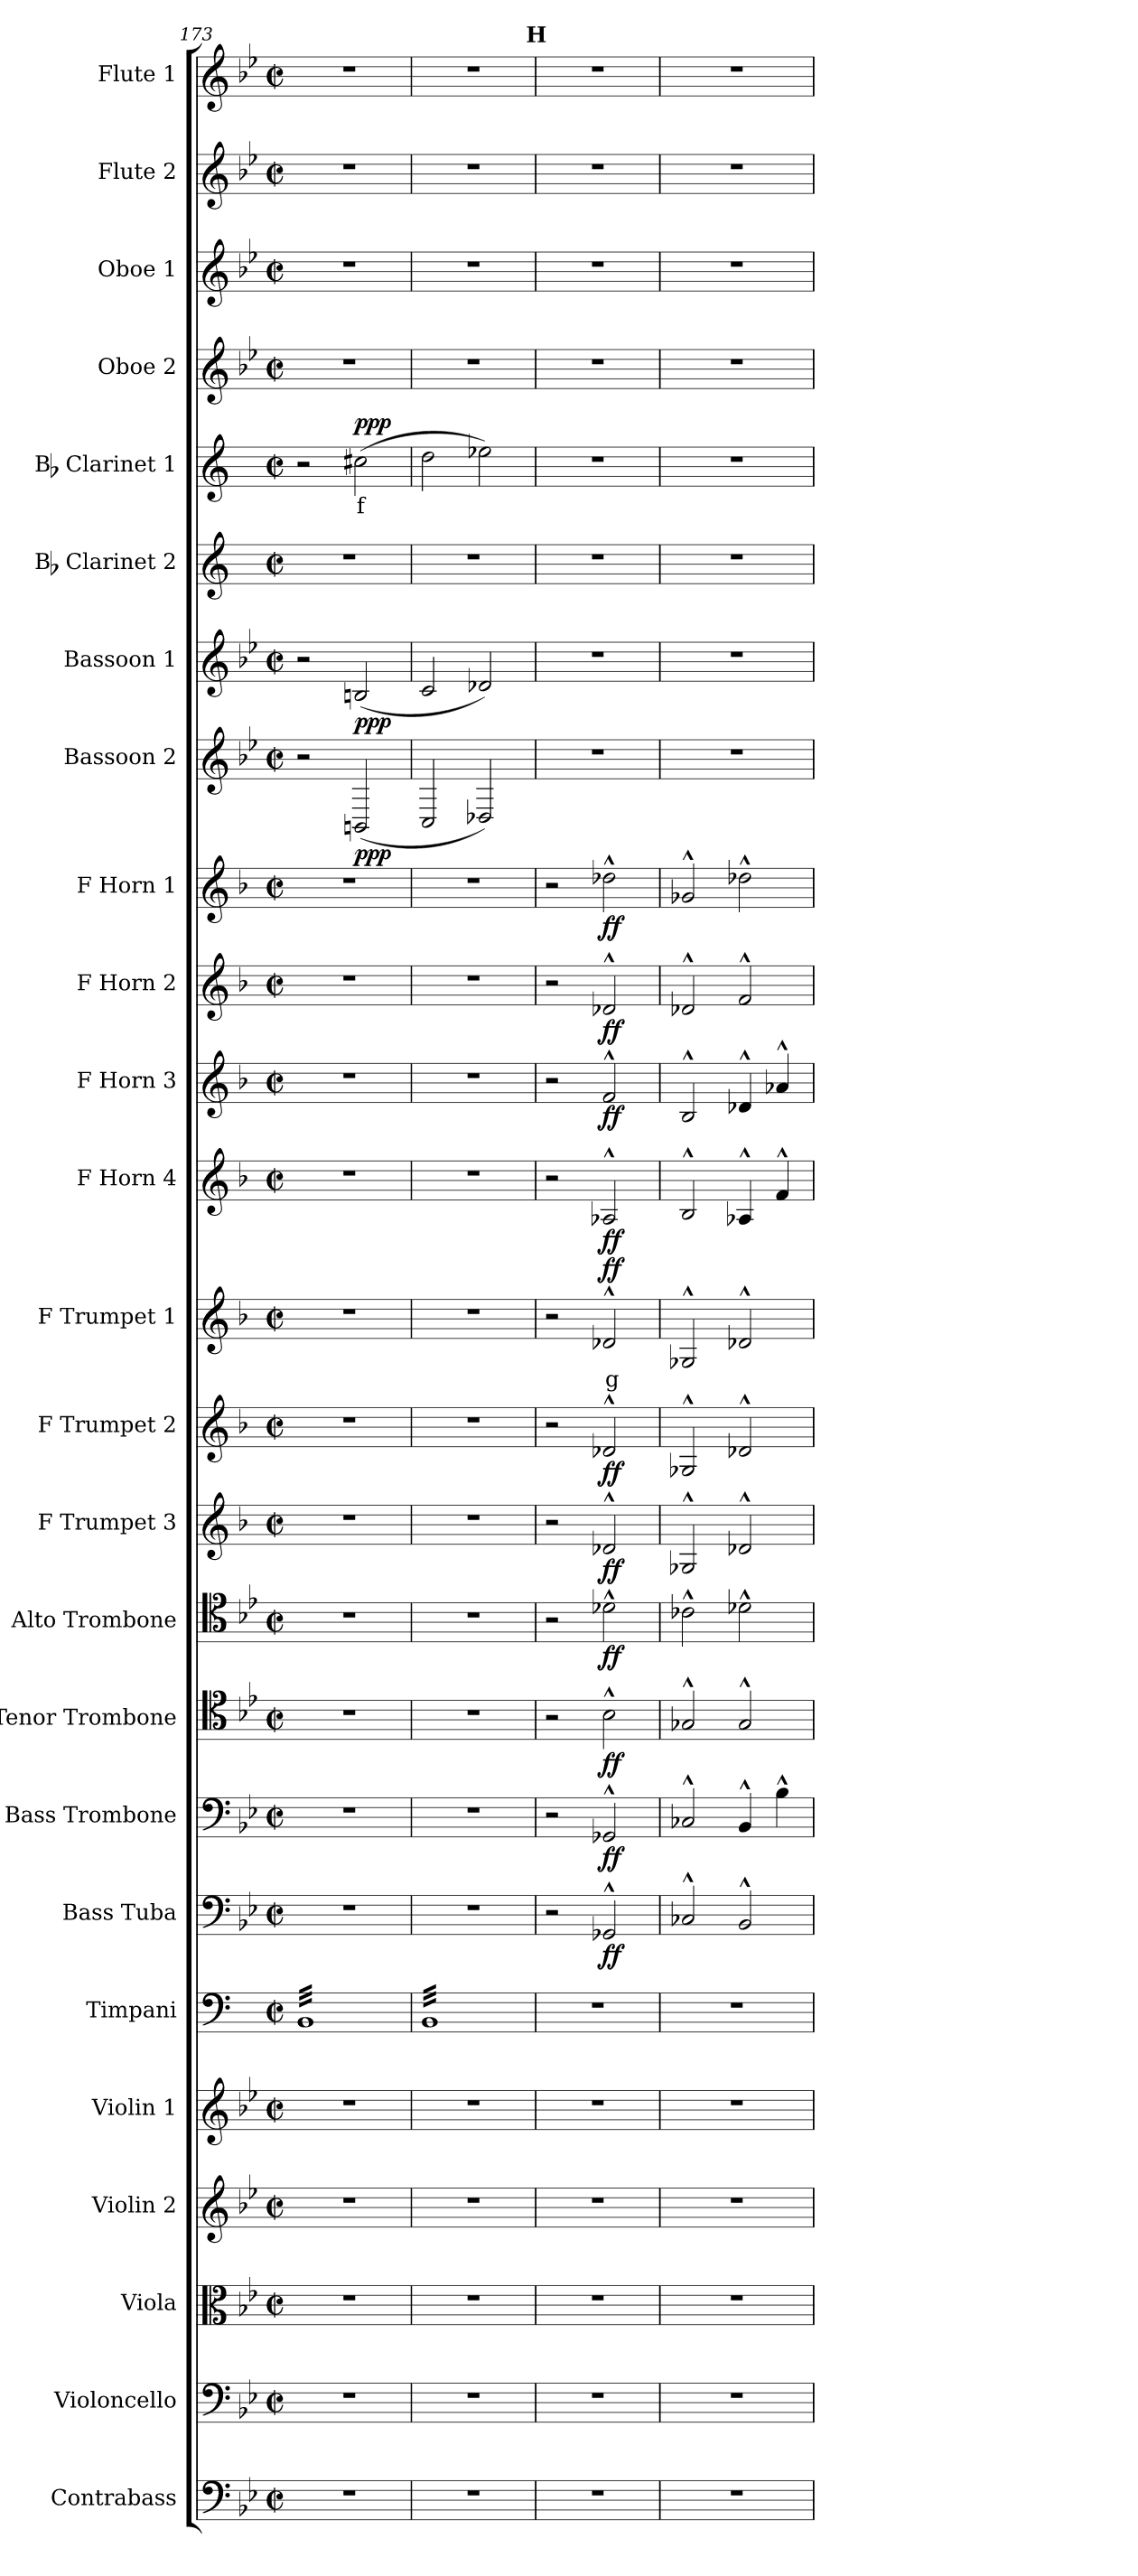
**kern	**kern	**kern	**kern	**kern	**kern	**kern	**dynam	**kern	**dynam	**kern	**dynam	**kern	**dynam	**kern	**dynam	**kern	**dynam	**kern	**text	**dynam	**kern	**dynam	**kern	**dynam	**kern	**dynam	**kern	**dynam	**kern	**dynam	**kern	**dynam	**kern	**kern	**text	**dynam	**kern	**kern	**kern	**kern
*part25	*part24	*part23	*part22	*part21	*part20	*part19	*part19	*part18	*part18	*part17	*part17	*part16	*part16	*part15	*part15	*part14	*part14	*part13	*part13	*part13	*part12	*part12	*part11	*part11	*part10	*part10	*part9	*part9	*part8	*part8	*part7	*part7	*part6	*part5	*part5	*part5	*part4	*part3	*part2	*part1
*staff25	*staff24	*staff23	*staff22	*staff21	*staff20	*staff19	*staff19	*staff18	*staff18	*staff17	*staff17	*staff16	*staff16	*staff15	*staff15	*staff14	*staff14	*staff13	*staff13	*staff13	*staff12	*staff12	*staff11	*staff11	*staff10	*staff10	*staff9	*staff9	*staff8	*staff8	*staff7	*staff7	*staff6	*staff5	*staff5	*staff5	*staff4	*staff3	*staff2	*staff1
*I"Contrabass	*I"Violoncello	*I"Viola	*I"Violin 2	*I"Violin 1	*I"Timpani	*I"Bass Tuba	*	*I"Bass Trombone	*	*I"Tenor Trombone	*	*I"Alto Trombone	*	*I"F Trumpet 3	*	*I"F Trumpet 2	*	*I"F Trumpet 1	*	*	*I"F Horn 4	*	*I"F Horn 3	*	*I"F Horn 2	*	*I"F Horn 1	*	*I"Bassoon 2	*	*I"Bassoon 1	*	*I"Bb Clarinet 2	*I"Bb Clarinet 1	*	*	*I"Oboe 2	*I"Oboe 1	*I"Flute 2	*I"Flute 1
*I'Cb	*I'Vc	*I'Vla	*I'Vln 2	*I'Vln 1	*I'Timp	*I'B Tba	*	*I'B Trb	*	*I'T Trb	*	*I'A Trb	*	*I'Tpt 3	*	*I'Tpt 2	*	*I'Tpt 1	*	*	*I'Hn 4	*	*I'Hn 3	*	*I'Hn 2	*	*I'Hn 1	*	*I'Bsn 2	*	*I'Bsn 1	*	*I'Cl 2	*I'Cl 1	*	*	*I'Ob 2	*I'Ob 1	*I'Fl 2	*I'Fl 1
*clefF4	*clefF4	*clefC3	*clefG2	*clefG2	*clefF4	*clefF4	*	*clefF4	*	*clefC4	*	*clefC4	*	*clefG2	*	*clefG2	*	*clefG2	*	*	*clefG2	*	*clefG2	*	*clefG2	*	*clefG2	*	*clefG2	*	*clefG2	*	*clefG2	*clefG2	*	*	*clefG2	*clefG2	*clefG2	*clefG2
*ITrd7c12	*	*	*	*	*	*	*	*	*	*	*	*	*	*ITrd-3c-5	*	*ITrd-3c-5	*	*ITrd-3c-5	*	*	*ITrd4c7	*	*ITrd4c7	*	*ITrd4c7	*	*ITrd4c7	*	*	*	*	*	*ITrd1c2	*ITrd1c2	*	*	*	*	*	*
*k[b-e-]	*k[b-e-]	*k[b-e-]	*k[b-e-]	*k[b-e-]	*k[]	*k[b-e-]	*	*k[b-e-]	*	*k[b-e-]	*	*k[b-e-]	*	*k[b-e-]	*	*k[b-e-]	*	*k[b-e-]	*	*	*k[b-e-]	*	*k[b-e-]	*	*k[b-e-]	*	*k[b-e-]	*	*k[b-e-]	*	*k[b-e-]	*	*k[b-e-]	*k[b-e-]	*	*	*k[b-e-]	*k[b-e-]	*k[b-e-]	*k[b-e-]
*M2/2	*M2/2	*M2/2	*M2/2	*M2/2	*M2/2	*M2/2	*	*M2/2	*	*M2/2	*	*M2/2	*	*M2/2	*	*M2/2	*	*M2/2	*	*	*M2/2	*	*M2/2	*	*M2/2	*	*M2/2	*	*M2/2	*	*M2/2	*	*M2/2	*M2/2	*	*	*M2/2	*M2/2	*M2/2	*M2/2
*met(c|)	*met(c|)	*met(c|)	*met(c|)	*met(c|)	*met(c|)	*met(c|)	*	*met(c|)	*	*met(c|)	*	*met(c|)	*	*met(c|)	*	*met(c|)	*	*met(c|)	*	*	*met(c|)	*	*met(c|)	*	*met(c|)	*	*met(c|)	*	*met(c|)	*	*met(c|)	*	*met(c|)	*met(c|)	*	*	*met(c|)	*met(c|)	*met(c|)	*met(c|)
=173	=173	=173	=173	=173	=173	=173	=173	=173	=173	=173	=173	=173	=173	=173	=173	=173	=173	=173	=173	=173	=173	=173	=173	=173	=173	=173	=173	=173	=173	=173	=173	=173	=173	=173	=173	=173	=173	=173	=173	=173
*	*	*	*	*	*tremolo	*	*	*	*	*	*	*	*	*	*	*	*	*	*	*	*	*	*	*	*	*	*	*	*	*	*	*	*	*	*	*	*	*	*	*
1r	1r	1r	1r	1r	32BBLLL	1r	.	1r	.	1r	.	1r	.	1r	.	1r	.	1r	.	.	1r	.	1r	.	1r	.	1r	.	2r	.	2r	.	1r	2r	.	.	1r	1r	1r	1r
.	.	.	.	.	32BB	.	.	.	.	.	.	.	.	.	.	.	.	.	.	.	.	.	.	.	.	.	.	.	.	.	.	.	.	.	.	.	.	.	.	.
.	.	.	.	.	32BB	.	.	.	.	.	.	.	.	.	.	.	.	.	.	.	.	.	.	.	.	.	.	.	.	.	.	.	.	.	.	.	.	.	.	.
.	.	.	.	.	32BB	.	.	.	.	.	.	.	.	.	.	.	.	.	.	.	.	.	.	.	.	.	.	.	.	.	.	.	.	.	.	.	.	.	.	.
.	.	.	.	.	32BB	.	.	.	.	.	.	.	.	.	.	.	.	.	.	.	.	.	.	.	.	.	.	.	.	.	.	.	.	.	.	.	.	.	.	.
.	.	.	.	.	32BB	.	.	.	.	.	.	.	.	.	.	.	.	.	.	.	.	.	.	.	.	.	.	.	.	.	.	.	.	.	.	.	.	.	.	.
.	.	.	.	.	32BB	.	.	.	.	.	.	.	.	.	.	.	.	.	.	.	.	.	.	.	.	.	.	.	.	.	.	.	.	.	.	.	.	.	.	.
.	.	.	.	.	32BB	.	.	.	.	.	.	.	.	.	.	.	.	.	.	.	.	.	.	.	.	.	.	.	.	.	.	.	.	.	.	.	.	.	.	.
.	.	.	.	.	32BB	.	.	.	.	.	.	.	.	.	.	.	.	.	.	.	.	.	.	.	.	.	.	.	.	.	.	.	.	.	.	.	.	.	.	.
.	.	.	.	.	32BB	.	.	.	.	.	.	.	.	.	.	.	.	.	.	.	.	.	.	.	.	.	.	.	.	.	.	.	.	.	.	.	.	.	.	.
.	.	.	.	.	32BB	.	.	.	.	.	.	.	.	.	.	.	.	.	.	.	.	.	.	.	.	.	.	.	.	.	.	.	.	.	.	.	.	.	.	.
.	.	.	.	.	32BB	.	.	.	.	.	.	.	.	.	.	.	.	.	.	.	.	.	.	.	.	.	.	.	.	.	.	.	.	.	.	.	.	.	.	.
.	.	.	.	.	32BB	.	.	.	.	.	.	.	.	.	.	.	.	.	.	.	.	.	.	.	.	.	.	.	.	.	.	.	.	.	.	.	.	.	.	.
.	.	.	.	.	32BB	.	.	.	.	.	.	.	.	.	.	.	.	.	.	.	.	.	.	.	.	.	.	.	.	.	.	.	.	.	.	.	.	.	.	.
.	.	.	.	.	32BB	.	.	.	.	.	.	.	.	.	.	.	.	.	.	.	.	.	.	.	.	.	.	.	.	.	.	.	.	.	.	.	.	.	.	.
.	.	.	.	.	32BB	.	.	.	.	.	.	.	.	.	.	.	.	.	.	.	.	.	.	.	.	.	.	.	.	.	.	.	.	.	.	.	.	.	.	.
!	!	!	!	!	!	!	!	!	!	!	!	!	!	!	!	!	!	!	!	!	!	!	!	!	!	!	!	!	!	!LO:DY:b	!	!LO:DY:b	!	!	!LO:LY:b:color=#FF0000	!LO:DY:b	!	!	!	!
.	.	.	.	.	32BB	.	.	.	.	.	.	.	.	.	.	.	.	.	.	.	.	.	.	.	.	.	.	.	(2BBn/	ppp	(2Bn/	ppp	.	(2bn\	f	ppp	.	.	.	.
.	.	.	.	.	32BB	.	.	.	.	.	.	.	.	.	.	.	.	.	.	.	.	.	.	.	.	.	.	.	.	.	.	.	.	.	.	.	.	.	.	.
.	.	.	.	.	32BB	.	.	.	.	.	.	.	.	.	.	.	.	.	.	.	.	.	.	.	.	.	.	.	.	.	.	.	.	.	.	.	.	.	.	.
.	.	.	.	.	32BB	.	.	.	.	.	.	.	.	.	.	.	.	.	.	.	.	.	.	.	.	.	.	.	.	.	.	.	.	.	.	.	.	.	.	.
.	.	.	.	.	32BB	.	.	.	.	.	.	.	.	.	.	.	.	.	.	.	.	.	.	.	.	.	.	.	.	.	.	.	.	.	.	.	.	.	.	.
.	.	.	.	.	32BB	.	.	.	.	.	.	.	.	.	.	.	.	.	.	.	.	.	.	.	.	.	.	.	.	.	.	.	.	.	.	.	.	.	.	.
.	.	.	.	.	32BB	.	.	.	.	.	.	.	.	.	.	.	.	.	.	.	.	.	.	.	.	.	.	.	.	.	.	.	.	.	.	.	.	.	.	.
.	.	.	.	.	32BB	.	.	.	.	.	.	.	.	.	.	.	.	.	.	.	.	.	.	.	.	.	.	.	.	.	.	.	.	.	.	.	.	.	.	.
.	.	.	.	.	32BB	.	.	.	.	.	.	.	.	.	.	.	.	.	.	.	.	.	.	.	.	.	.	.	.	.	.	.	.	.	.	.	.	.	.	.
.	.	.	.	.	32BB	.	.	.	.	.	.	.	.	.	.	.	.	.	.	.	.	.	.	.	.	.	.	.	.	.	.	.	.	.	.	.	.	.	.	.
.	.	.	.	.	32BB	.	.	.	.	.	.	.	.	.	.	.	.	.	.	.	.	.	.	.	.	.	.	.	.	.	.	.	.	.	.	.	.	.	.	.
.	.	.	.	.	32BB	.	.	.	.	.	.	.	.	.	.	.	.	.	.	.	.	.	.	.	.	.	.	.	.	.	.	.	.	.	.	.	.	.	.	.
.	.	.	.	.	32BB	.	.	.	.	.	.	.	.	.	.	.	.	.	.	.	.	.	.	.	.	.	.	.	.	.	.	.	.	.	.	.	.	.	.	.
.	.	.	.	.	32BB	.	.	.	.	.	.	.	.	.	.	.	.	.	.	.	.	.	.	.	.	.	.	.	.	.	.	.	.	.	.	.	.	.	.	.
.	.	.	.	.	32BB	.	.	.	.	.	.	.	.	.	.	.	.	.	.	.	.	.	.	.	.	.	.	.	.	.	.	.	.	.	.	.	.	.	.	.
.	.	.	.	.	32BBJJJ	.	.	.	.	.	.	.	.	.	.	.	.	.	.	.	.	.	.	.	.	.	.	.	.	.	.	.	.	.	.	.	.	.	.	.
=174	=174	=174	=174	=174	=174	=174	=174	=174	=174	=174	=174	=174	=174	=174	=174	=174	=174	=174	=174	=174	=174	=174	=174	=174	=174	=174	=174	=174	=174	=174	=174	=174	=174	=174	=174	=174	=174	=174	=174	=174
1r	1r	1r	1r	1r	32BBLLL	1r	.	1r	.	1r	.	1r	.	1r	.	1r	.	1r	.	.	1r	.	1r	.	1r	.	1r	.	2C/	.	2c/	.	1r	2cc\	.	.	1r	1r	1r	1r
.	.	.	.	.	32BB	.	.	.	.	.	.	.	.	.	.	.	.	.	.	.	.	.	.	.	.	.	.	.	.	.	.	.	.	.	.	.	.	.	.	.
.	.	.	.	.	32BB	.	.	.	.	.	.	.	.	.	.	.	.	.	.	.	.	.	.	.	.	.	.	.	.	.	.	.	.	.	.	.	.	.	.	.
.	.	.	.	.	32BB	.	.	.	.	.	.	.	.	.	.	.	.	.	.	.	.	.	.	.	.	.	.	.	.	.	.	.	.	.	.	.	.	.	.	.
.	.	.	.	.	32BB	.	.	.	.	.	.	.	.	.	.	.	.	.	.	.	.	.	.	.	.	.	.	.	.	.	.	.	.	.	.	.	.	.	.	.
.	.	.	.	.	32BB	.	.	.	.	.	.	.	.	.	.	.	.	.	.	.	.	.	.	.	.	.	.	.	.	.	.	.	.	.	.	.	.	.	.	.
.	.	.	.	.	32BB	.	.	.	.	.	.	.	.	.	.	.	.	.	.	.	.	.	.	.	.	.	.	.	.	.	.	.	.	.	.	.	.	.	.	.
.	.	.	.	.	32BB	.	.	.	.	.	.	.	.	.	.	.	.	.	.	.	.	.	.	.	.	.	.	.	.	.	.	.	.	.	.	.	.	.	.	.
.	.	.	.	.	32BB	.	.	.	.	.	.	.	.	.	.	.	.	.	.	.	.	.	.	.	.	.	.	.	.	.	.	.	.	.	.	.	.	.	.	.
.	.	.	.	.	32BB	.	.	.	.	.	.	.	.	.	.	.	.	.	.	.	.	.	.	.	.	.	.	.	.	.	.	.	.	.	.	.	.	.	.	.
.	.	.	.	.	32BB	.	.	.	.	.	.	.	.	.	.	.	.	.	.	.	.	.	.	.	.	.	.	.	.	.	.	.	.	.	.	.	.	.	.	.
.	.	.	.	.	32BB	.	.	.	.	.	.	.	.	.	.	.	.	.	.	.	.	.	.	.	.	.	.	.	.	.	.	.	.	.	.	.	.	.	.	.
.	.	.	.	.	32BB	.	.	.	.	.	.	.	.	.	.	.	.	.	.	.	.	.	.	.	.	.	.	.	.	.	.	.	.	.	.	.	.	.	.	.
.	.	.	.	.	32BB	.	.	.	.	.	.	.	.	.	.	.	.	.	.	.	.	.	.	.	.	.	.	.	.	.	.	.	.	.	.	.	.	.	.	.
.	.	.	.	.	32BB	.	.	.	.	.	.	.	.	.	.	.	.	.	.	.	.	.	.	.	.	.	.	.	.	.	.	.	.	.	.	.	.	.	.	.
.	.	.	.	.	32BB	.	.	.	.	.	.	.	.	.	.	.	.	.	.	.	.	.	.	.	.	.	.	.	.	.	.	.	.	.	.	.	.	.	.	.
.	.	.	.	.	32BB	.	.	.	.	.	.	.	.	.	.	.	.	.	.	.	.	.	.	.	.	.	.	.	2D-X/)	.	2d-X/)	.	.	2dd-X\)	.	.	.	.	.	.
.	.	.	.	.	32BB	.	.	.	.	.	.	.	.	.	.	.	.	.	.	.	.	.	.	.	.	.	.	.	.	.	.	.	.	.	.	.	.	.	.	.
.	.	.	.	.	32BB	.	.	.	.	.	.	.	.	.	.	.	.	.	.	.	.	.	.	.	.	.	.	.	.	.	.	.	.	.	.	.	.	.	.	.
.	.	.	.	.	32BB	.	.	.	.	.	.	.	.	.	.	.	.	.	.	.	.	.	.	.	.	.	.	.	.	.	.	.	.	.	.	.	.	.	.	.
.	.	.	.	.	32BB	.	.	.	.	.	.	.	.	.	.	.	.	.	.	.	.	.	.	.	.	.	.	.	.	.	.	.	.	.	.	.	.	.	.	.
.	.	.	.	.	32BB	.	.	.	.	.	.	.	.	.	.	.	.	.	.	.	.	.	.	.	.	.	.	.	.	.	.	.	.	.	.	.	.	.	.	.
.	.	.	.	.	32BB	.	.	.	.	.	.	.	.	.	.	.	.	.	.	.	.	.	.	.	.	.	.	.	.	.	.	.	.	.	.	.	.	.	.	.
.	.	.	.	.	32BB	.	.	.	.	.	.	.	.	.	.	.	.	.	.	.	.	.	.	.	.	.	.	.	.	.	.	.	.	.	.	.	.	.	.	.
.	.	.	.	.	32BB	.	.	.	.	.	.	.	.	.	.	.	.	.	.	.	.	.	.	.	.	.	.	.	.	.	.	.	.	.	.	.	.	.	.	.
.	.	.	.	.	32BB	.	.	.	.	.	.	.	.	.	.	.	.	.	.	.	.	.	.	.	.	.	.	.	.	.	.	.	.	.	.	.	.	.	.	.
.	.	.	.	.	32BB	.	.	.	.	.	.	.	.	.	.	.	.	.	.	.	.	.	.	.	.	.	.	.	.	.	.	.	.	.	.	.	.	.	.	.
.	.	.	.	.	32BB	.	.	.	.	.	.	.	.	.	.	.	.	.	.	.	.	.	.	.	.	.	.	.	.	.	.	.	.	.	.	.	.	.	.	.
.	.	.	.	.	32BB	.	.	.	.	.	.	.	.	.	.	.	.	.	.	.	.	.	.	.	.	.	.	.	.	.	.	.	.	.	.	.	.	.	.	.
.	.	.	.	.	32BB	.	.	.	.	.	.	.	.	.	.	.	.	.	.	.	.	.	.	.	.	.	.	.	.	.	.	.	.	.	.	.	.	.	.	.
.	.	.	.	.	32BB	.	.	.	.	.	.	.	.	.	.	.	.	.	.	.	.	.	.	.	.	.	.	.	.	.	.	.	.	.	.	.	.	.	.	.
.	.	.	.	.	32BBJJJ	.	.	.	.	.	.	.	.	.	.	.	.	.	.	.	.	.	.	.	.	.	.	.	.	.	.	.	.	.	.	.	.	.	.	.
*	*	*	*	*	*Xtremolo	*	*	*	*	*	*	*	*	*	*	*	*	*	*	*	*	*	*	*	*	*	*	*	*	*	*	*	*	*	*	*	*	*	*	*
!!LO:REH:place=s1:a:B:enc=none:fs=18:t=H
=175	=175	=175	=175	=175	=175	=175	=175	=175	=175	=175	=175	=175	=175	=175	=175	=175	=175	=175	=175	=175	=175	=175	=175	=175	=175	=175	=175	=175	=175	=175	=175	=175	=175	=175	=175	=175	=175	=175	=175	=175
1r	1r	1r	1r	1r	1r	2r	.	2r	.	2r	.	2r	.	2r	.	2r	.	2r	.	.	2r	.	2r	.	2r	.	2r	.	1r	.	1r	.	1r	1r	.	.	1r	1r	1r	1r
!	!	!	!	!	!	!	!LO:DY:b	!	!LO:DY:b	!	!LO:DY:b	!	!LO:DY:b	!	!LO:DY:b	!	!LO:DY:b	!	!LO:LY:b:color=#FF0000	!LO:DY:b	!	!LO:DY:b	!	!LO:DY:b	!	!LO:DY:b	!	!LO:DY:b	!	!	!	!	!	!	!	!	!	!	!	!
.	.	.	.	.	.	2GG-X^^/	ff	2GG-X^^/	ff	2B-^^\	ff	2d-X^^\	ff	2g-X^^/	ff	2g-X^^/	ff	2g-X^^/	g	ff	2D-X^^/	ff	2B-^^/	ff	2G-X^^/	ff	2g-X^^\	ff	.	.	.	.	.	.	.	.	.	.	.	.
=176	=176	=176	=176	=176	=176	=176	=176	=176	=176	=176	=176	=176	=176	=176	=176	=176	=176	=176	=176	=176	=176	=176	=176	=176	=176	=176	=176	=176	=176	=176	=176	=176	=176	=176	=176	=176	=176	=176	=176	=176
1r	1r	1r	1r	1r	1r	2C-X^^/	.	2C-X^^/	.	2G-X^^/	.	2c-X^^\	.	2c-X^^/	.	2c-X^^/	.	2c-X^^/	.	.	2E-^^/	.	2E-^^/	.	2G-X^^/	.	2c-X^^/	.	1r	.	1r	.	1r	1r	.	.	1r	1r	1r	1r
.	.	.	.	.	.	2BB-^^/	.	4BB-^^/	.	2G-^^/	.	2d-X^^\	.	2g-X^^/	.	2g-X^^/	.	2g-X^^/	.	.	4D-X^^/	.	4G-X^^/	.	2B-^^/	.	2g-X^^\	.	.	.	.	.	.	.	.	.	.	.	.	.
.	.	.	.	.	.	.	.	4B-^^\	.	.	.	.	.	.	.	.	.	.	.	.	4B-^^/	.	4d-X^^/	.	.	.	.	.	.	.	.	.	.	.	.	.	.	.	.	.
=	=	=	=	=	=	=	=	=	=	=	=	=	=	=	=	=	=	=	=	=	=	=	=	=	=	=	=	=	=	=	=	=	=	=	=	=	=	=	=	=
*-	*-	*-	*-	*-	*-	*-	*-	*-	*-	*-	*-	*-	*-	*-	*-	*-	*-	*-	*-	*-	*-	*-	*-	*-	*-	*-	*-	*-	*-	*-	*-	*-	*-	*-	*-	*-	*-	*-	*-	*-
